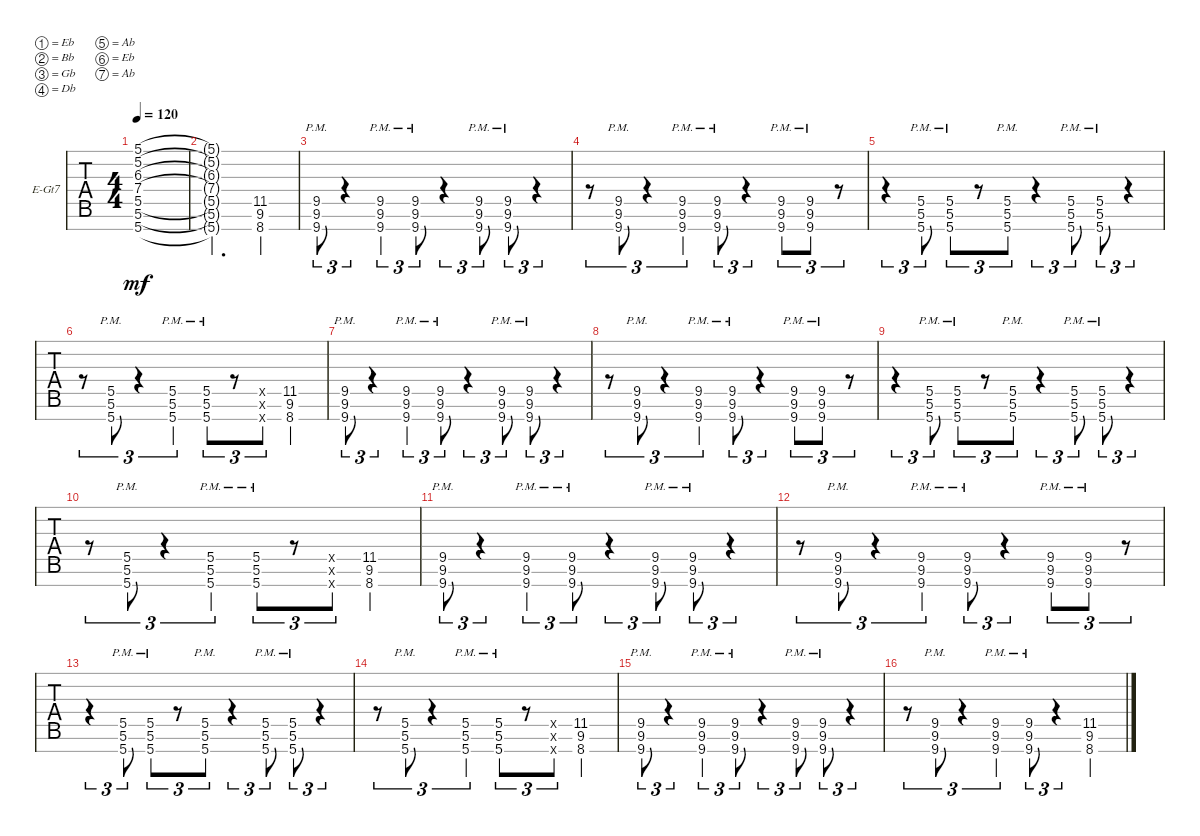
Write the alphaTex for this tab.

\defaultSystemsLayout 4
\bracketExtendMode groupsimilarinstruments
\firstSystemTrackNameOrientation horizontal
\otherSystemsTrackNameOrientation horizontal
\track ("Lukas" "E-Gt7") {instrument distortionguitar}
\staff {tabs}
\tuning (Eb4 Bb3 Gb3 Db3 Ab2 Eb2 Ab1)
\ts (4 4)
\tempo 120
\clef g2
\ks c
(5.7{t} 5.6{t} 5.5{t} 7.4{t} 6.3{t} 5.2{t} 5.1{t}).1{dy mf} |
(5.7{t} 5.6{t} 5.5{t} 7.4{t} 6.3{t} 5.2{t} 5.1{t}).2{d} (8.7 9.6 11.5).4 |
(9.5{pm} 9.6{pm} 9.7{pm}).8{tu (3 2)} r.4{tu (3 2)} (9.5{pm} 9.6{pm} 9.7{pm}).4{tu (3 2)} (9.5{pm} 9.6{pm} 9.7{pm}).8{tu (3 2)} r.4{tu (3 2)} (9.5{pm} 9.6{pm} 9.7{pm}).8{tu (3 2)} (9.5{pm} 9.6{pm} 9.7{pm}).8{tu (3 2)} r.4{tu (3 2)} |
r.8{tu (3 2)} (9.5{pm} 9.6{pm} 9.7{pm}).8{tu (3 2)} r.4{tu (3 2)} (9.5{pm} 9.6{pm} 9.7{pm}).4{tu (3 2)} (9.5{pm} 9.6{pm} 9.7{pm}).8{tu (3 2)} r.4{tu (3 2)} (9.5{pm} 9.6{pm} 9.7{pm}).8{tu (3 2)} (9.5{pm} 9.6{pm} 9.7{pm}).8{tu (3 2)} r.8{tu (3 2)} |
r.4{tu (3 2)} (5.5{pm} 5.6{pm} 5.7{pm}).8{tu (3 2)} (5.5{pm} 5.6{pm} 5.7{pm}).8{tu (3 2)} r.8{tu (3 2)} (5.5{pm} 5.6{pm} 5.7{pm}).8{tu (3 2)} r.4{tu (3 2)} (5.5{pm} 5.6{pm} 5.7{pm}).8{tu (3 2)} (5.5{pm} 5.6{pm} 5.7{pm}).8{tu (3 2)} r.4{tu (3 2)} |
r.8{tu (3 2)} (5.7{pm} 5.6{pm} 5.5{pm}).8{tu (3 2)} r.4{tu (3 2)} (5.7{pm} 5.6{pm} 5.5{pm}).4{tu (3 2)} (5.7{pm} 5.6{pm} 5.5{pm}).8{tu (3 2)} r.8{tu (3 2)} (0.7{x} 0.6{x} 0.5{x}).8{tu (3 2)} (11.5 9.6 8.7).4 |
(9.5{pm} 9.6{pm} 9.7{pm}).8{tu (3 2)} r.4{tu (3 2)} (9.5{pm} 9.6{pm} 9.7{pm}).4{tu (3 2)} (9.5{pm} 9.6{pm} 9.7{pm}).8{tu (3 2)} r.4{tu (3 2)} (9.5{pm} 9.6{pm} 9.7{pm}).8{tu (3 2)} (9.5{pm} 9.6{pm} 9.7{pm}).8{tu (3 2)} r.4{tu (3 2)} |
r.8{tu (3 2)} (9.5{pm} 9.6{pm} 9.7{pm}).8{tu (3 2)} r.4{tu (3 2)} (9.5{pm} 9.6{pm} 9.7{pm}).4{tu (3 2)} (9.5{pm} 9.6{pm} 9.7{pm}).8{tu (3 2)} r.4{tu (3 2)} (9.5{pm} 9.6{pm} 9.7{pm}).8{tu (3 2)} (9.5{pm} 9.6{pm} 9.7{pm}).8{tu (3 2)} r.8{tu (3 2)} |
r.4{tu (3 2)} (5.5{pm} 5.6{pm} 5.7{pm}).8{tu (3 2)} (5.5{pm} 5.6{pm} 5.7{pm}).8{tu (3 2)} r.8{tu (3 2)} (5.5{pm} 5.6{pm} 5.7{pm}).8{tu (3 2)} r.4{tu (3 2)} (5.5{pm} 5.6{pm} 5.7{pm}).8{tu (3 2)} (5.5{pm} 5.6{pm} 5.7{pm}).8{tu (3 2)} r.4{tu (3 2)} |
r.8{tu (3 2)} (5.7{pm} 5.6{pm} 5.5{pm}).8{tu (3 2)} r.4{tu (3 2)} (5.7{pm} 5.6{pm} 5.5{pm}).4{tu (3 2)} (5.7{pm} 5.6{pm} 5.5{pm}).8{tu (3 2)} r.8{tu (3 2)} (0.7{x} 0.6{x} 0.5{x}).8{tu (3 2)} (11.5 9.6 8.7).4 |
(9.5{pm} 9.6{pm} 9.7{pm}).8{tu (3 2)} r.4{tu (3 2)} (9.5{pm} 9.6{pm} 9.7{pm}).4{tu (3 2)} (9.5{pm} 9.6{pm} 9.7{pm}).8{tu (3 2)} r.4{tu (3 2)} (9.5{pm} 9.6{pm} 9.7{pm}).8{tu (3 2)} (9.5{pm} 9.6{pm} 9.7{pm}).8{tu (3 2)} r.4{tu (3 2)} |
r.8{tu (3 2)} (9.7{pm} 9.6{pm} 9.5{pm}).8{tu (3 2)} r.4{tu (3 2)} (9.7{pm} 9.6{pm} 9.5{pm}).4{tu (3 2)} (9.7{pm} 9.6{pm} 9.5{pm}).8{tu (3 2)} r.4{tu (3 2)} (9.7{pm} 9.6{pm} 9.5{pm}).8{tu (3 2)} (9.7{pm} 9.6{pm} 9.5{pm}).8{tu (3 2)} r.8{tu (3 2)} |
r.4{tu (3 2)} (5.5{pm} 5.6{pm} 5.7{pm}).8{tu (3 2)} (5.5{pm} 5.6{pm} 5.7{pm}).8{tu (3 2)} r.8{tu (3 2)} (5.5{pm} 5.6{pm} 5.7{pm}).8{tu (3 2)} r.4{tu (3 2)} (5.5{pm} 5.6{pm} 5.7{pm}).8{tu (3 2)} (5.5{pm} 5.6{pm} 5.7{pm}).8{tu (3 2)} r.4{tu (3 2)} |
r.8{tu (3 2)} (5.5{pm} 5.6{pm} 5.7{pm}).8{tu (3 2)} r.4{tu (3 2)} (5.5{pm} 5.6{pm} 5.7{pm}).4{tu (3 2)} (5.5{pm} 5.6{pm} 5.7{pm}).8{tu (3 2)} r.8{tu (3 2)} (0.5{x} 0.6{x} 0.7{x}).8{tu (3 2)} (11.5 9.6 8.7).4 |
(9.5{pm} 9.6{pm} 9.7{pm}).8{tu (3 2)} r.4{tu (3 2)} (9.5{pm} 9.6{pm} 9.7{pm}).4{tu (3 2)} (9.5{pm} 9.6{pm} 9.7{pm}).8{tu (3 2)} r.4{tu (3 2)} (9.5{pm} 9.6{pm} 9.7{pm}).8{tu (3 2)} (9.5{pm} 9.6{pm} 9.7{pm}).8{tu (3 2)} r.4{tu (3 2)} |
r.8{tu (3 2)} (9.7{pm} 9.6{pm} 9.5{pm}).8{tu (3 2)} r.4{tu (3 2)} (9.7{pm} 9.6{pm} 9.5{pm}).4{tu (3 2)} (9.7{pm} 9.6{pm} 9.5{pm}).8{tu (3 2)} r.4{tu (3 2)} (11.5 9.6 8.7).4
